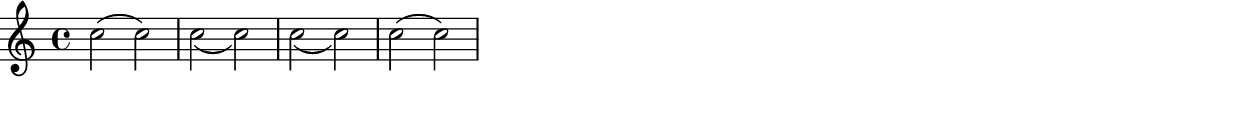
%% Generated by lilypond-book
%% Options: [exampleindent=10.16\mm,indent=0\mm,line-width=160\mm,paper-height=845.047\pt,paper-width=597.508\pt,papersize='(cons (* 597.508 pt) (* 845.047 pt)),quote]
\include "lilypond-book-preamble.ly"


% ****************************************************************
% Start cut-&-pastable-section
% ****************************************************************

#(ly:set-option 'eps-box-padding 3.000000)



\paper {
  #(set-paper-size '(cons (* 597.508 pt) (* 845.047 pt)))
  indent = 0\mm
  line-width = 160\mm
  % offset the left padding, also add 1mm as lilypond creates cropped
  % images with a little space on the right
  line-width = #(- line-width (* mm  3.000000) (* mm 1))
  line-width = 160\mm - 2.0 * 10.16\mm
  % offset the left padding, also add 1mm as lilypond creates cropped
  % images with a little space on the right
  line-width = #(- line-width (* mm  3.000000) (* mm 1))
}

\layout {
  
}




% ****************************************************************
% ly snippet:
% ****************************************************************
\sourcefileline 2974
\relative {
  c''2( c)
  \slurDown
  c2( c)
  c2( c)
  \slurNeutral
  c2( c)
}


% ****************************************************************
% end ly snippet
% ****************************************************************
